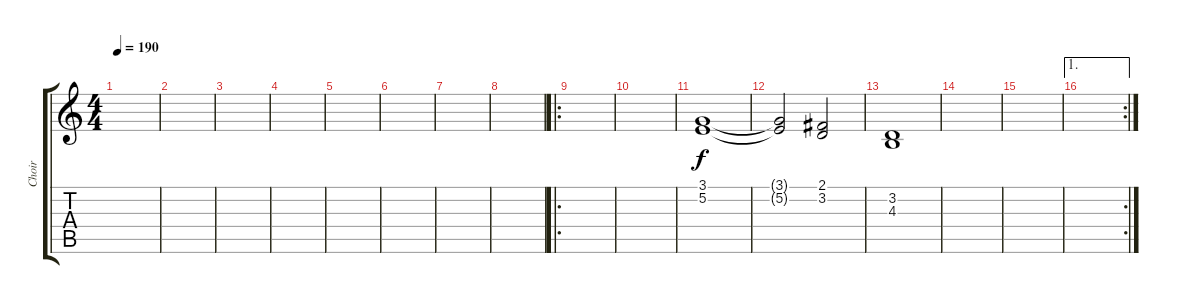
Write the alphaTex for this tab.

\track ("Choir" "Choir") {instrument choiraahs}
\staff {score tabs}
\tuning (E4 B3 G3 D3 A2 E2) {hide}
\ts (4 4)
\tempo 190
\clef g2
\ks c
|
|
|
|
|
|
|
|
\ro
|
|
(3.1 5.2).1 |
(3.1{t} 5.2{t}).2 (2.1 3.2).2 |
(3.2 4.3).1 |
|
|
\ae 1
\rc 2
